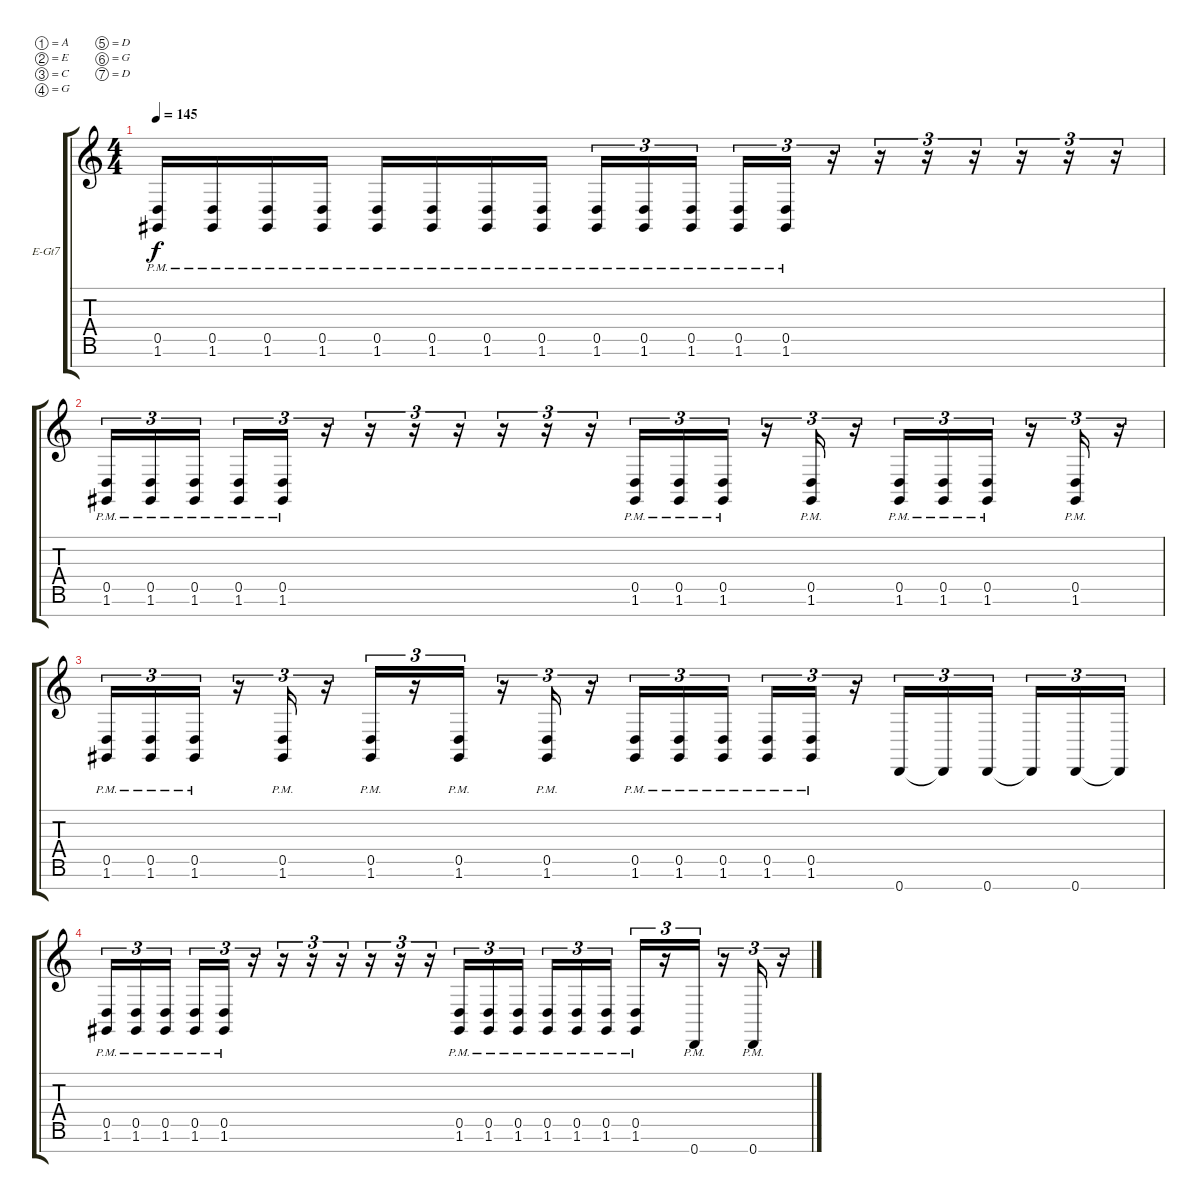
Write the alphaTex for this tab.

\defaultSystemsLayout 4
\bracketExtendMode groupsimilarinstruments
\firstSystemTrackNameOrientation horizontal
\otherSystemsTrackNameOrientation horizontal
\track ("Rhytm R" "E-Gt7") {instrument distortionguitar}
\staff {score tabs}
\tuning (A3 E3 C3 G2 D2 G1 D1)
\ts (4 4)
\tempo 145
\clef g2
\ks c
(1.6{pm} 0.5{pm}).16{dy f} (1.6{pm} 0.5{pm}).16 (1.6{pm} 0.5{pm}).16 (1.6{pm} 0.5{pm}).16 (1.6{pm} 0.5{pm}).16 (1.6{pm} 0.5{pm}).16 (1.6{pm} 0.5{pm}).16 (1.6{pm} 0.5{pm}).16 (1.6{pm} 0.5{pm}).16{tu (3 2)} (1.6{pm} 0.5{pm}).16{tu (3 2)} (1.6{pm} 0.5{pm}).16{tu (3 2)} (1.6{pm} 0.5{pm}).16{tu (3 2)} (1.6{pm} 0.5{pm}).16{tu (3 2)} r.16{tu (3 2)} r.16{tu (3 2)} r.16{tu (3 2)} r.16{tu (3 2)} r.16{tu (3 2)} r.16{tu (3 2)} r.16{tu (3 2)} |
(1.6{pm} 0.5{pm}).16{tu (3 2)} (1.6{pm} 0.5{pm}).16{tu (3 2)} (1.6{pm} 0.5{pm}).16{tu (3 2)} (1.6{pm} 0.5{pm}).16{tu (3 2)} (1.6{pm} 0.5{pm}).16{tu (3 2)} r.16{tu (3 2)} r.16{tu (3 2)} r.16{tu (3 2)} r.16{tu (3 2)} r.16{tu (3 2)} r.16{tu (3 2)} r.16{tu (3 2)} (1.6{pm} 0.5{pm}).16{tu (3 2)} (1.6{pm} 0.5{pm}).16{tu (3 2)} (1.6{pm} 0.5{pm}).16{tu (3 2)} r.16{tu (3 2)} (1.6{pm} 0.5{pm}).16{tu (3 2)} r.16{tu (3 2)} (1.6{pm} 0.5{pm}).16{tu (3 2)} (1.6{pm} 0.5{pm}).16{tu (3 2)} (1.6{pm} 0.5{pm}).16{tu (3 2)} r.16{tu (3 2)} (1.6{pm} 0.5{pm}).16{tu (3 2)} r.16{tu (3 2)} |
(1.6{pm} 0.5{pm}).16{tu (3 2)} (1.6{pm} 0.5{pm}).16{tu (3 2)} (1.6{pm} 0.5{pm}).16{tu (3 2)} r.16{tu (3 2)} (1.6{pm} 0.5{pm}).16{tu (3 2)} r.16{tu (3 2)} (1.6{pm} 0.5{pm}).16{tu (3 2)} r.16{tu (3 2)} (1.6{pm} 0.5{pm}).16{tu (3 2)} r.16{tu (3 2)} (1.6{pm} 0.5{pm}).16{tu (3 2)} r.16{tu (3 2)} (1.6{pm} 0.5{pm}).16{tu (3 2)} (1.6{pm} 0.5{pm}).16{tu (3 2)} (1.6{pm} 0.5{pm}).16{tu (3 2)} (1.6{pm} 0.5{pm}).16{tu (3 2)} (1.6{pm} 0.5{pm}).16{tu (3 2)} r.16{tu (3 2)} 0.7.16{tu (3 2)} 0.7{t}.16{tu (3 2)} 0.7.16{tu (3 2)} 0.7{t}.16{tu (3 2)} 0.7.16{tu (3 2)} 0.7{t}.16{tu (3 2)} |
(1.6{pm} 0.5{pm}).16{tu (3 2)} (1.6{pm} 0.5{pm}).16{tu (3 2)} (1.6{pm} 0.5{pm}).16{tu (3 2)} (1.6{pm} 0.5{pm}).16{tu (3 2)} (1.6{pm} 0.5{pm}).16{tu (3 2)} r.16{tu (3 2)} r.16{tu (3 2)} r.16{tu (3 2)} r.16{tu (3 2)} r.16{tu (3 2)} r.16{tu (3 2)} r.16{tu (3 2)} (1.6{pm} 0.5{pm}).16{tu (3 2)} (1.6{pm} 0.5{pm}).16{tu (3 2)} (1.6{pm} 0.5{pm}).16{tu (3 2)} (1.6{pm} 0.5{pm}).16{tu (3 2)} (1.6{pm} 0.5{pm}).16{tu (3 2)} (1.6{pm} 0.5{pm}).16{tu (3 2)} (1.6{pm} 0.5{pm}).16{tu (3 2)} r.16{tu (3 2)} 0.7{pm}.16{tu (3 2)} r.16{tu (3 2)} 0.7{pm}.16{tu (3 2)} r.16{tu (3 2)}
